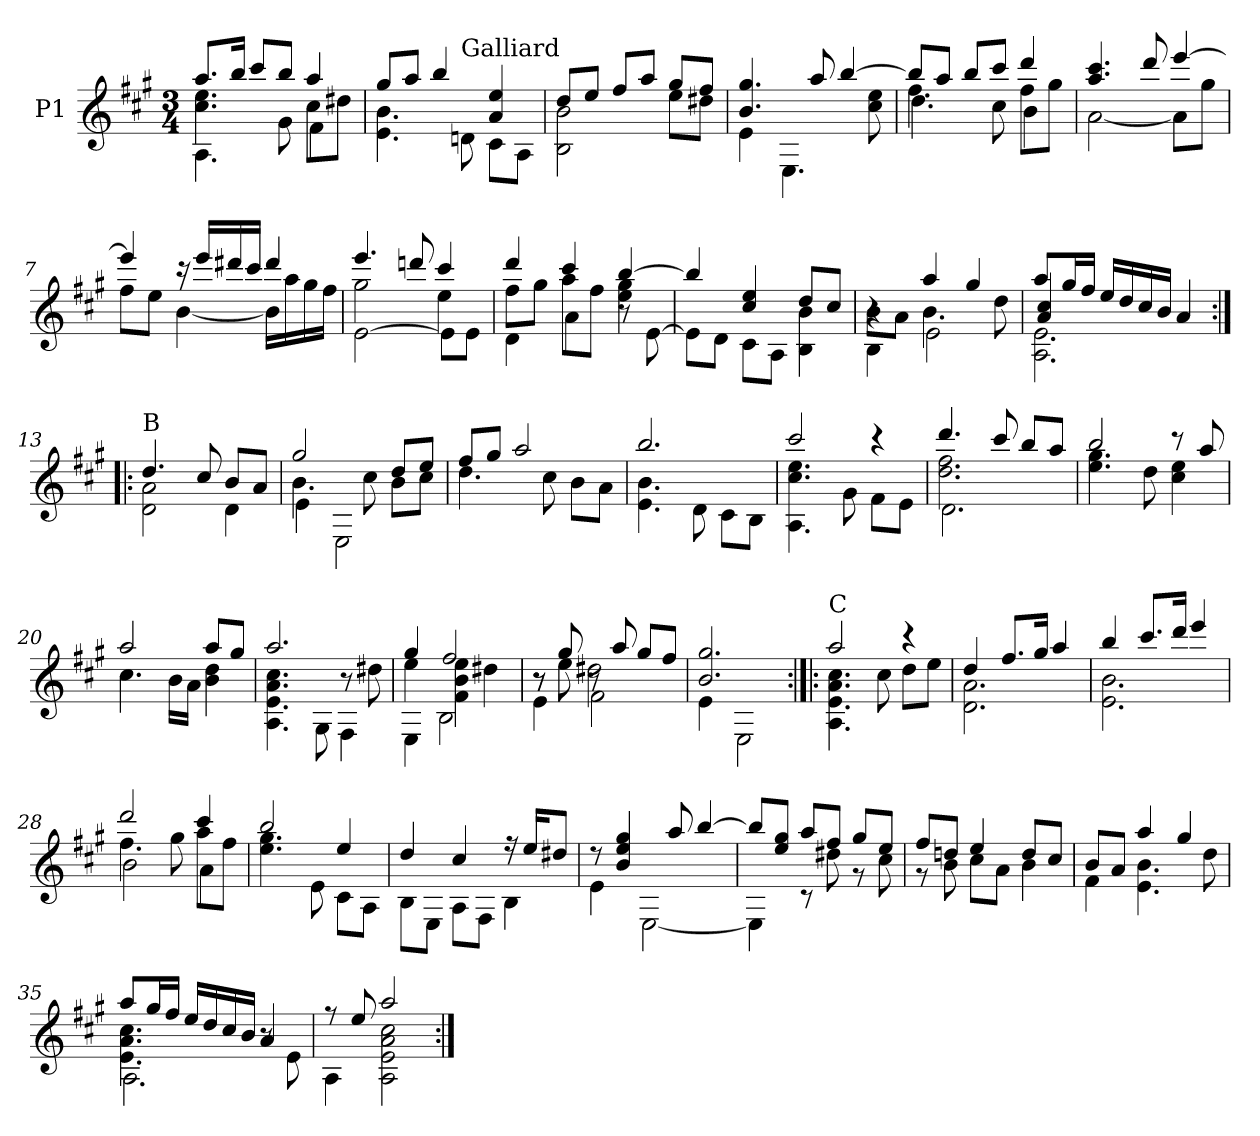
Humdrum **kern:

**kern
*part1
*staff1
*I"P1
!!LO:PB:g=z
*clefG2
*ITrd7c12
*k[f#c#g#]
*A:
*M3/4
*MM68
=1
*^
*	*^
8.ai/L	4.c#i\ 4.ei	4.AAi\
16bi/Jk	.	.
8cc#i/L	.	.
8bi/J	8ryy	8G#i\
4ai/	8c#i\L	4F#i\
.	8d#Xi\J	.
*	*v	*v
=2	=2
8g#i/L	4.Ei\ 4.Bi
8ai/J	.
4bi/	.
!	!LO:TX:a:t=Galliard
.	8Dni\
4Ai/ 4ei	8C#i\L
.	8AAi\J
=3	=3
8di/L	2BBi\ 2Bi
8ei/J	.
8f#i/L	.
8ai/J	.
8g#i/L	8ei\L
8f#i/J	8d#Xi\J
=4	=4
4.Bi/ 4.g#i	4Ei\
.	4.EEi\
8ai/	.
[>4bi/	.
.	8c#i\ 8ei
=5	=5
*	*^
8bi/L]	4.f#i\	4.di\
8ai/J	.	.
8bi/L	.	.
8cc#i/J	8ryy	8c#i\
4ddi/	8f#i\L	4Bi\
.	8g#i\J	.
*	*v	*v
!!LO:LB:g=z
=6	=6
4.ai/ 4.cc#i	[<2Ai\
8ddi/	.
[>4eei/	8Ai\L]
.	8g#i\J
=7	=7
4eei/]	8f#i\L
.	8ei\J
16r	[<4Bi\
16eei/LL	.
16dd#Xi/	.
16cc#i/JJ	.
4dd#i/	16Bi\LL]
.	16ai\
.	16g#i\
.	16f#i\JJ
=8	=8
*	*^
4.eei/	2g#i\	[<2Ei\
8ddni/	.	.
4cc#i/	4ei\	8Ei\L]
.	.	8Ei\J
=9	=9	=9
4ddi/	8f#i\L	4Di\
.	8g#i\J	.
4cc#i/	8ai\L	4Ai\
.	8f#i\J	.
[>4bi/	4ei\ 4g#i	8r
.	.	[<8Ei\
*	*v	*v
=10	=10
4bi/]	8Ei\L]
.	8Di\J
4c#i/ 4ei	8C#i\L
.	8AAi\J
8di/L	4BBi\ 4Bi
8c#i/J	.
!!LO:LB:g=z	!!
=11	=11
*	*^
4r	8Bi\L	4BBi\
.	8Ai\J	.
4ai/	4.Bi\	2Ei\
4g#i/	.	.
.	8di\	.
=12	=12	=12
8ai/L	4Ai/ 4c#i	2.AAi\ 2.Ei
16g#i/L	.	.
16f#i/JJ	.	.
16ei/LL	2ryy	.
16di/	.	.
16c#i/	.	.
16Bi/JJ	.	.
4Ai/	.	.
*	*v	*v
=13:|!|:	=13:|!|:
!LO:TX:a:t=B	!
4.di/	2Di\ 2Ai
8c#i/	.
8Bi/L	4Di\
8Ai/J	.
=14	=14
*	*^
2g#i/	4.Bi\	4Ei\
.	.	2EEi\
.	8c#i\	.
8di/L	8Bi\L	.
8ei/J	8c#i\J	.
*	*v	*v
=15	=15
8f#i/L	4.di\
8g#i/J	.
2ai/	.
.	8c#i\
.	8Bi\L
.	8Ai\J
=16	=16
2.bi/	4.Ei\ 4.Bi
.	8Di\
.	8C#i\L
.	8BBi\J
!!LO:LB:g=z	!!
=17	=17
2cc#i/	4.AAi\ 4.c#i 4.ei
.	8G#i\
4r	8F#i\L
.	8Ei\J
=18	=18
*	*^
4.ddi/	2.di\ 2.f#i	2.Di\
8cc#i/	.	.
8bi/L	.	.
8ai/J	.	.
*	*v	*v
=19	=19
2bi/	4.ei\ 4.g#i
.	8di\
8r	4c#i\ 4ei
8ai/	.
=20	=20
2ai/	4.c#i\
.	16Bi\LL
.	16Ai\JJ
8ai/L	4Bi\ 4di
8g#i/J	.
=21	=21
*	*^
2.ai/	4.AAi\ 4.Ei 4.Ai 4.c#i	2ryy
.	8GG#i\	.
.	8r	4FF#i\
.	8d#Xi\	.
=22	=22	=22
4g#i/	4ei\	4EEi\
2f#i/	4F#i\ 4Bi 4ei	2BBi\
.	4d#Xi\	.
!!LO:LB:g=z	!!	!!
=23	=23	=23
8r	8r	4Ei\
8g#i/	8ei\	.
8r	2d#Xi\	2F#i\
8ai/	.	.
8g#i/L	.	.
8f#i/J	.	.
*	*v	*v
=24	=24
2.Bi/ 2.g#i	4Ei\
.	2EEi\
=25:|!|:	=25:|!|:
!LO:TX:a:t=C	!
2ai/	4.AAi\ 4.Ei 4.Ai 4.c#i
.	8c#i\
4r	8di\L
.	8ei\J
=26	=26
4di/	2.Di\ 2.Ai
8.f#i/L	.
16g#i/Jk	.
4ai/	.
=27	=27
4bi/	2.Ei\ 2.Bi
8.cc#i/L	.
16ddi/Jk	.
4eei/	.
=28	=28
*	*^
2ddi/	4.f#i\	2Bi\
.	8g#i\	.
4cc#i/	8ai\L	4Ai\
.	8f#i\J	.
*	*v	*v
!!LO:LB:g=z
=29	=29
2bi/	4.ei\ 4.g#i
.	8Ei\
4ei/	8C#i\L
.	8AAi\J
=30	=30
4di/	8BBi\L
.	8EEi\J
4c#i/	8AAi\L
.	8FF#i\J
16r	4BBi\
16ei/KL	.
8d#Xi/J	.
=31	=31
8r	4Ei\
4Bi/ 4ei 4g#i	.
.	[<2EEi\
8ai/	.
[>4bi/	.
=32	=32
8bi/L]	4EEi\]
8ei/ 8g#iJ	.
8ai/L	8r
8f#i/J	8d#Xi\
8g#i/L	8r
8ei/J	8c#i\
!!LO:LB:g=z	!!
=33	=33
8f#i/L	8r
8dni/J	8Bi\
4ei/	8c#i\L
.	8Ai\J
8di/L	4Bi\
8c#i/J	.
=34	=34
8Bi/L	4F#i\
8Ai/J	.
4ai/	4.Ei\ 4.Bi
4g#i/	.
.	8di\
=35	=35
*	*^
8ai/L	4.Ei\ 4.Ai 4.c#i	2.AAi\
16g#i/L	.	.
16f#i/JJ	.	.
16ei/LL	.	.
16di/	.	.
16c#i/	8ryy	.
16Bi/JJ	.	.
4Ai/	8r	.
.	8Ei\	.
*	*v	*v
=36	=36
8r	4AAi\
8ei/	.
2ai/	2AAi\ 2Ei 2Ai 2c#i
*v	*v
=:|!
*-
